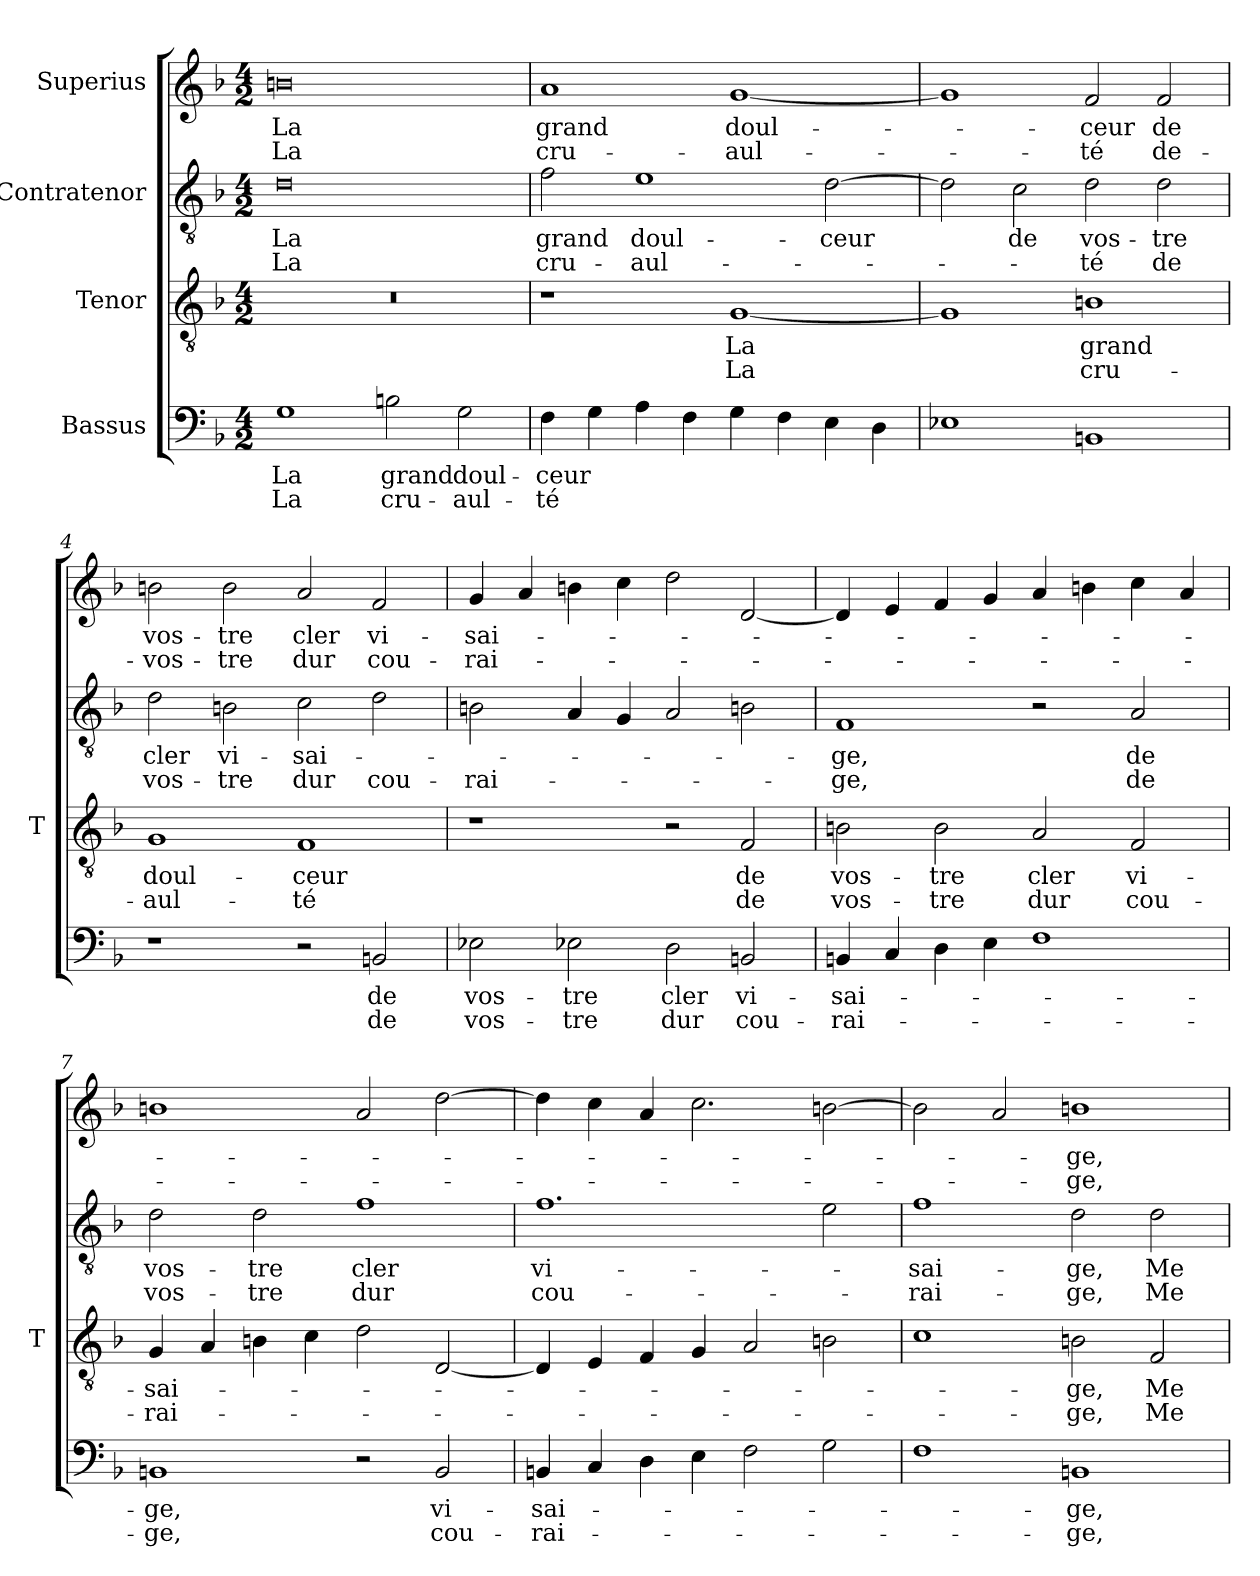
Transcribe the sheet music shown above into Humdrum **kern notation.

**kern	**text	**text	**kern	**text	**text	**kern	**text	**text	**kern	**text	**text
*part4	*part4	*part4	*part3	*part3	*part3	*part2	*part2	*part2	*part1	*part1	*part1
*staff4	*staff4	*staff4	*staff3	*staff3	*staff3	*staff2	*staff2	*staff2	*staff1	*staff1	*staff1
*I"Bassus	*	*	*I"Tenor	*	*	*I"Contratenor	*	*	*I"Superius	*	*
*	*	*	*I'T	*	*	*	*	*	*	*	*
*clefF4	*	*	*clefGv2	*	*	*clefGv2	*	*	*clefG2	*	*
*k[b-]	*	*	*k[b-]	*	*	*k[b-]	*	*	*k[b-]	*	*
*M4/2	*	*	*M4/2	*	*	*M4/2	*	*	*M4/2	*	*
=1	=1	=1	=1	=1	=1	=1	=1	=1	=1	=1	=1
1G	-La	-La	0r	.	.	0d	-La	-La	0bn	-La	-La
2B	-grand	cru-	.	.	.	.	.	.	.	.	.
2G	doul-	aul-	.	.	.	.	.	.	.	.	.
=2	=2	=2	=2	=2	=2	=2	=2	=2	=2	=2	=2
4F	-ceur	-té	1r	.	.	2f	-grand	cru-	1a	-grand	cru-
4G	.	.	.	.	.	.	.	.	.	.	.
4A	.	.	.	.	.	1e	doul-	aul-	.	.	.
4F	.	.	.	.	.	.	.	.	.	.	.
4G	.	.	[1G	-La	-La	.	.	.	[1g	doul-	aul-
4F	.	.	.	.	.	.	.	.	.	.	.
4E	.	.	.	.	.	[2d	-ceur	.	.	.	.
4D	.	.	.	.	.	.	.	.	.	.	.
=3	=3	=3	=3	=3	=3	=3	=3	=3	=3	=3	=3
1E-X	.	.	1G]	.	.	2d]	.	.	1g]	.	.
.	.	.	.	.	.	2c	-de	.	.	.	.
1BB	.	.	1Bn	-grand	cru-	2d	vos-	-té	2f	-ceur	-té
.	.	.	.	.	.	2d	-tre	-de	2f	-de	de-
=4	=4	=4	=4	=4	=4	=4	=4	=4	=4	=4	=4
1r	.	.	1G	doul-	aul-	2d	-cler	vos-	2bn	vos-	vos-
.	.	.	.	.	.	2Bn	vi-	-tre	2b	-tre	-tre
2r	.	.	1F	-ceur	-té	2c	sai-	-dur	2a	-cler	-dur
2BB	-de	-de	.	.	.	2d	.	cou-	2f	vi-	cou-
=5	=5	=5	=5	=5	=5	=5	=5	=5	=5	=5	=5
2E-X	vos-	vos-	1r	.	.	2Bn	.	rai-	4g	sai-	rai-
.	.	.	.	.	.	.	.	.	4a	.	.
2E-X	-tre	-tre	.	.	.	4A	.	.	4bn	.	.
.	.	.	.	.	.	4G	.	.	4cc	.	.
2D	-cler	-dur	2r	.	.	2A	.	.	2dd	.	.
2BB	vi-	cou-	2F	-de	-de	2Bn	.	.	[2d	.	.
=6	=6	=6	=6	=6	=6	=6	=6	=6	=6	=6	=6
4BB	sai-	rai-	2Bn	vos-	vos-	1F	-ge,	-ge,	4d]	.	.
4C	.	.	.	.	.	.	.	.	4e	.	.
4D	.	.	2B	-tre	-tre	.	.	.	4f	.	.
4E	.	.	.	.	.	.	.	.	4g	.	.
1F	.	.	2A	-cler	-dur	2r	.	.	4a	.	.
.	.	.	.	.	.	.	.	.	4bn	.	.
.	.	.	2F	vi-	cou-	2A	-de	-de	4cc	.	.
.	.	.	.	.	.	.	.	.	4a	.	.
=7	=7	=7	=7	=7	=7	=7	=7	=7	=7	=7	=7
1BB	-ge,	-ge,	4G	sai-	rai-	2d	vos-	vos-	1bn	.	.
.	.	.	4A	.	.	.	.	.	.	.	.
.	.	.	4Bn	.	.	2d	-tre	-tre	.	.	.
.	.	.	4c	.	.	.	.	.	.	.	.
2r	.	.	2d	.	.	1f	-cler	-dur	2a	.	.
2BB	vi-	cou-	[2D	.	.	.	.	.	[2dd	.	.
=8	=8	=8	=8	=8	=8	=8	=8	=8	=8	=8	=8
4BB	sai-	rai-	4D]	.	.	1.f	vi-	cou-	4dd]	.	.
4C	.	.	4E	.	.	.	.	.	4cc	.	.
4D	.	.	4F	.	.	.	.	.	4a	.	.
4E	.	.	4G	.	.	.	.	.	2.cc	.	.
2F	.	.	2A	.	.	.	.	.	.	.	.
2G	.	.	2Bn	.	.	2e	.	.	[2bn	.	.
=9	=9	=9	=9	=9	=9	=9	=9	=9	=9	=9	=9
1F	.	.	1c	.	.	1f	sai-	rai-	2b]	.	.
.	.	.	.	.	.	.	.	.	2a	.	.
1BB	-ge,	-ge,	2Bn	-ge,	-ge,	2d	-ge,	-ge,	1bn	-ge,	-ge,
.	.	.	2F	-Me	-Me	2d	-Me	-Me	.	.	.
=	=	=	=	=	=	=	=	=	=	=	=
*-	*-	*-	*-	*-	*-	*-	*-	*-	*-	*-	*-
